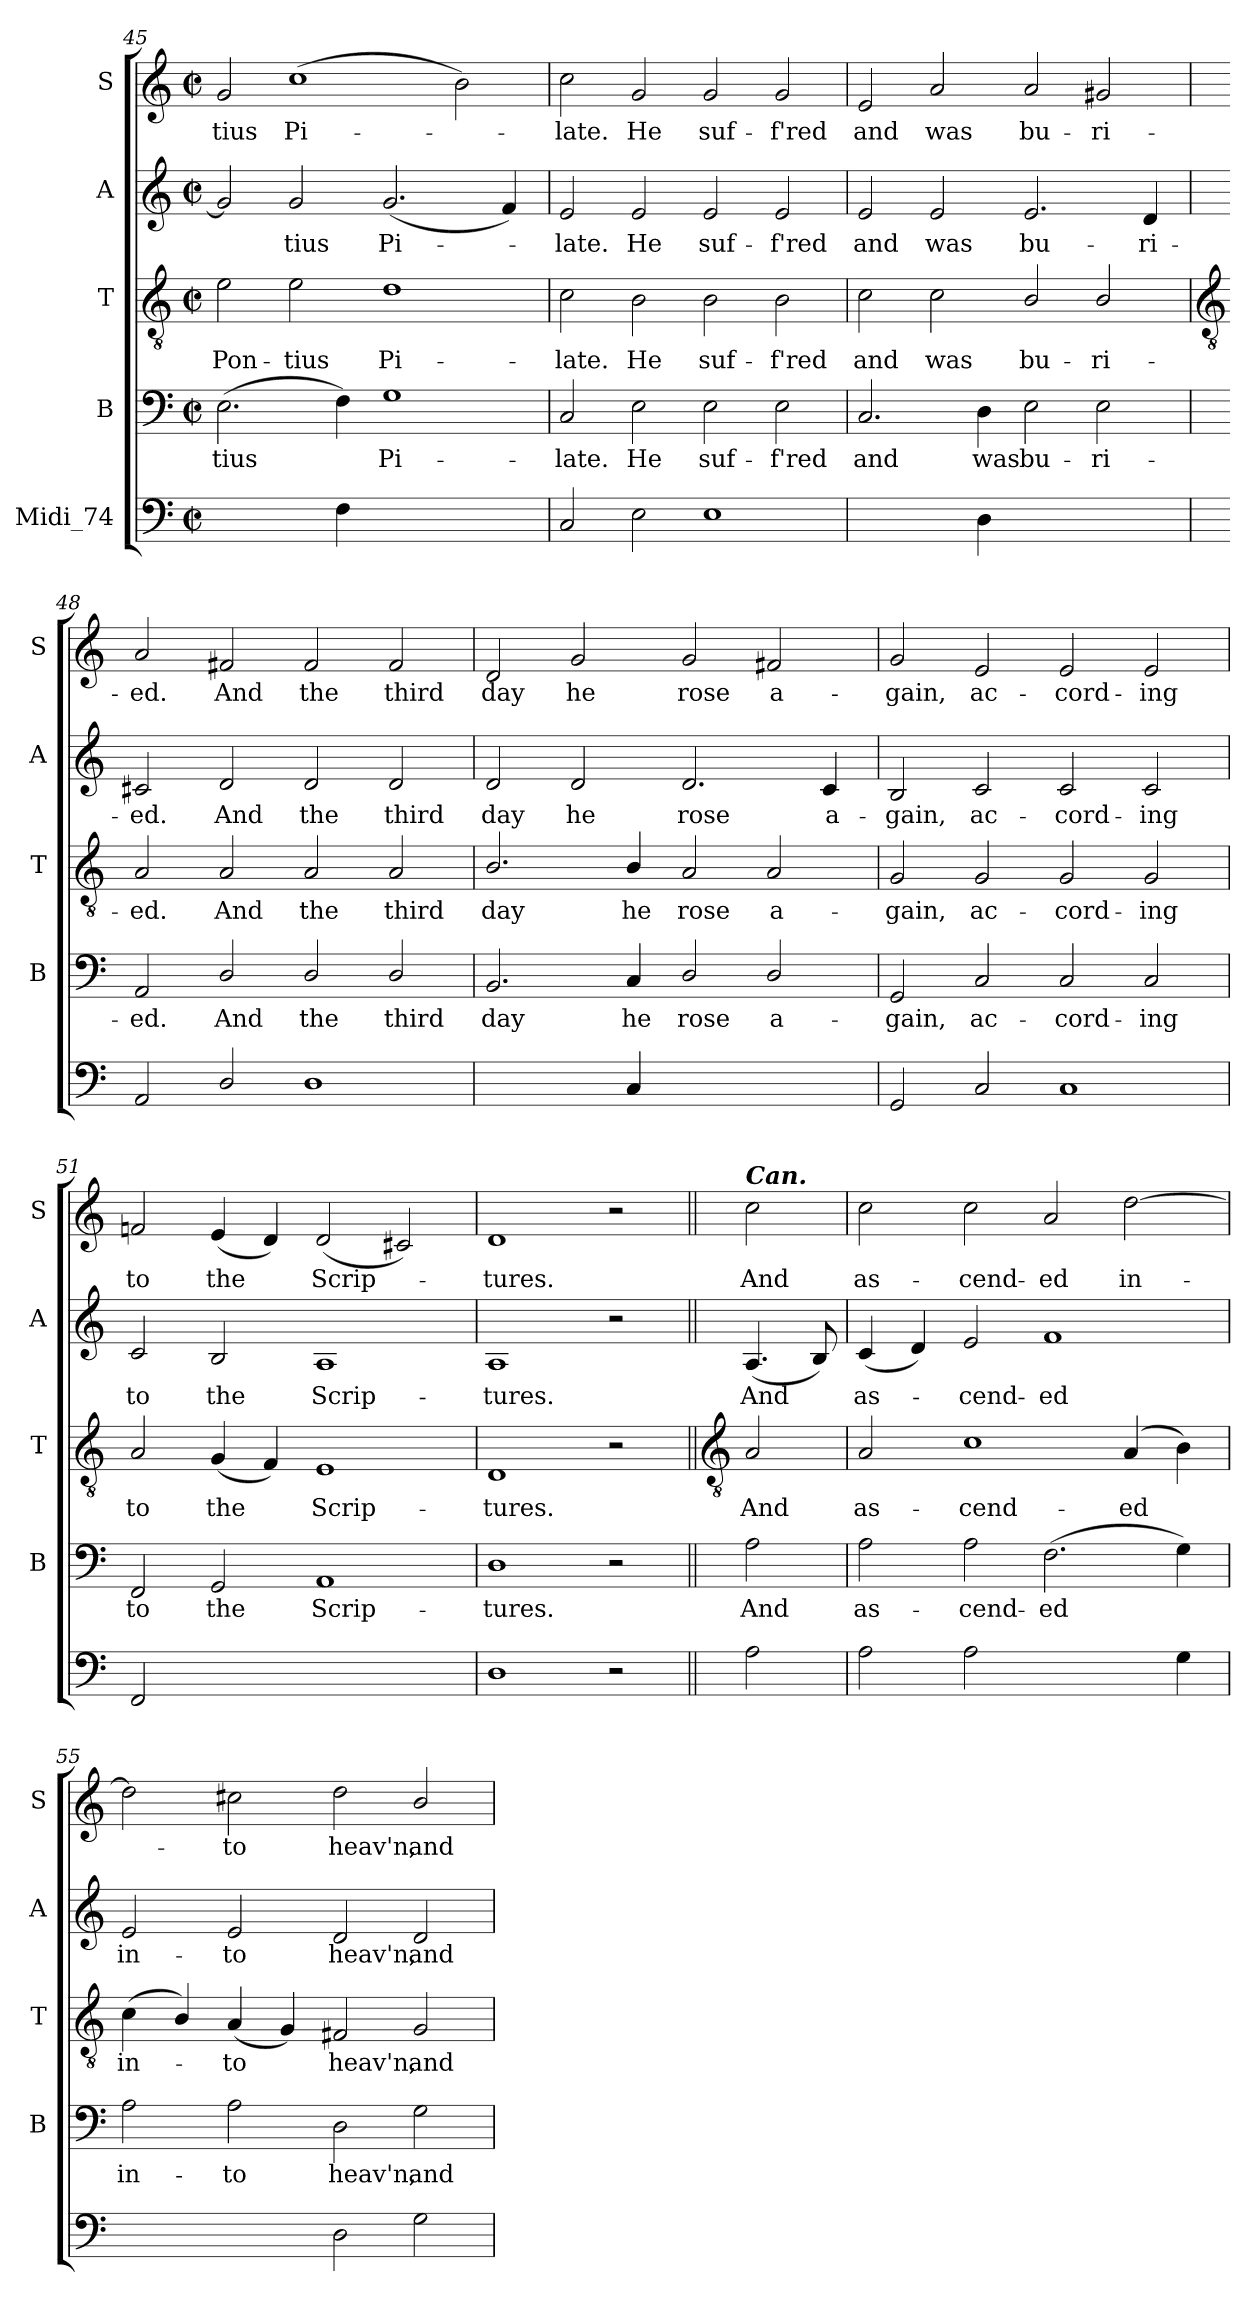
**kern	**text	**kern	**text	**kern	**text	**kern	**text	**kern	**text
*part5	*part5	*part4	*part4	*part3	*part3	*part2	*part2	*part1	*part1
*staff5	*staff5	*staff4	*staff4	*staff3	*staff3	*staff2	*staff2	*staff1	*staff1
*I"Midi_74	*	*I"B	*	*I"T	*	*I"A	*	*I"S	*
*	*	*I'B	*	*I'T	*	*I'A	*	*I'S	*
*clefF4	*	*clefF4	*	*clefGv2	*	*clefG2	*	*clefG2	*
*k[]	*	*k[]	*	*k[]	*	*k[]	*	*k[]	*
*C:	*	*C:	*	*C:	*	*C:	*	*C:	*
*M4/2	*	*M4/2	*	*M4/2	*	*M4/2	*	*M4/2	*
*met(c|)	*	*met(c|)	*	*met(c|)	*	*met(c|)	*	*met(c|)	*
=45	=45	=45	=45	=45	=45	=45	=45	=45	=45
!	!LO:LY:b	!	!LO:LY:b	!	!LO:LY:b	!	!	!	!LO:LY:b
[2Eyy	5	(>2.E	-tius	2e	Pon-	2g]	.	2g	-tius
!	!LO:LY:b	!	!	!	!LO:LY:b	!	!LO:LY:b	!	!LO:LY:b
4Eyy]	6	.	.	2e	-tius	2g	tius	(>1cc	Pi-
4F	.	4F)	.	.	.	.	.	.	.
!	!LO:LY:b	!	!LO:LY:b	!	!LO:LY:b	!	!LO:LY:b	!	!
[2Gyy	4	1G	Pi-	1d	Pi-	(<2.g	Pi-	.	.
!	!LO:LY:b	!	!	!	!	!	!	!	!
2Gyy]	3	.	.	.	.	.	.	2b)	.
.	.	.	.	.	.	4f)	.	.	.
=46	=46	=46	=46	=46	=46	=46	=46	=46	=46
!	!	!	!LO:LY:b	!	!LO:LY:b	!	!LO:LY:b	!	!LO:LY:b
2C	.	2C	-late.	2c	-late.	2e	late.	2cc	late.
!	!	!	!LO:LY:b	!	!LO:LY:b	!	!LO:LY:b	!	!LO:LY:b
2E	.	2E	He	2B	He	2e	He	2g	He
!	!	!	!LO:LY:b	!	!LO:LY:b	!	!LO:LY:b	!	!LO:LY:b
1E	.	2E	suf-	2B	suf-	2e	suf-	2g	suf-
!	!	!	!LO:LY:b	!	!LO:LY:b	!	!LO:LY:b	!	!LO:LY:b
.	.	2E	-f'red	2B	-f'red	2e	-f'red	2g	-f'red
=47	=47	=47	=47	=47	=47	=47	=47	=47	=47
!	!LO:LY:b	!	!LO:LY:b	!	!LO:LY:b	!	!LO:LY:b	!	!LO:LY:b
[2Cyy	5	2.C	and	2c	and	2e	and	2e	and
!	!LO:LY:b	!	!	!	!LO:LY:b	!	!LO:LY:b	!	!LO:LY:b
4Cyy]	6	.	.	2c	was	2e	was	2a	was
!	!	!	!LO:LY:b	!	!	!	!	!	!
4D	.	4D	was	.	.	.	.	.	.
!	!LO:LY:b	!	!LO:LY:b	!	!LO:LY:b	!	!LO:LY:b	!	!LO:LY:b
[2Eyy	4	2E	bu-	2B/	bu-	2.e	bu-	2a	bu-
!	!LO:LY:b	!	!LO:LY:b	!	!LO:LY:b	!	!	!	!LO:LY:b
2Eyy]	3	2E	-ri-	2B/	-ri-	.	.	2g#X	-ri-
!	!	!	!	!	!	!	!LO:LY:b	!	!
.	.	.	.	.	.	4d	-ri-	.	.
!!LO:LB:g=z
=48	=48	=48	=48	=48	=48	=48	=48	=48	=48
*	*	*	*	*clefGv2	*	*	*	*	*
!	!	!	!LO:LY:b	!	!LO:LY:b	!	!LO:LY:b	!	!LO:LY:b
2AA	.	2AA	-ed.	2A	-ed.	2c#X	-ed.	2a	-ed.
!	!	!	!LO:LY:b	!	!LO:LY:b	!	!LO:LY:b	!	!LO:LY:b
2D/	.	2D/	And	2A	And	2d	And	2f#X	And
!	!	!	!LO:LY:b	!	!LO:LY:b	!	!LO:LY:b	!	!LO:LY:b
1D/	.	2D/	the	2A	the	2d	the	2f#	the
!	!	!	!LO:LY:b	!	!LO:LY:b	!	!LO:LY:b	!	!LO:LY:b
.	.	2D/	third	2A	third	2d	third	2f#	third
=49	=49	=49	=49	=49	=49	=49	=49	=49	=49
!	!LO:LY:b	!	!LO:LY:b	!	!LO:LY:b	!	!LO:LY:b	!	!LO:LY:b
[2BByy	5	2.BB	day	2.B/	day	2d	day	2d	day
!	!LO:LY:b	!	!	!	!	!	!LO:LY:b	!	!LO:LY:b
4BByy]	6	.	.	.	.	2d	he	2g	he
!	!	!	!LO:LY:b	!	!LO:LY:b	!	!	!	!
4C	.	4C	he	4B/	he	.	.	.	.
!	!LO:LY:b	!	!LO:LY:b	!	!LO:LY:b	!	!LO:LY:b	!	!LO:LY:b
[2D/yy	4	2D/	rose	2A	rose	2.d	rose	2g	rose
!	!LO:LY:b	!	!LO:LY:b	!	!LO:LY:b	!	!	!	!LO:LY:b
2Dyy]	3	2D/	a-	2A	a-	.	.	2f#X	a-
!	!	!	!	!	!	!	!LO:LY:b	!	!
.	.	.	.	.	.	4c	a-	.	.
=50	=50	=50	=50	=50	=50	=50	=50	=50	=50
!	!	!	!LO:LY:b	!	!LO:LY:b	!	!LO:LY:b	!	!LO:LY:b
2GG	.	2GG	-gain,	2G	-gain,	2B	-gain,	2g	-gain,
!	!	!	!LO:LY:b	!	!LO:LY:b	!	!LO:LY:b	!	!LO:LY:b
2C	.	2C	ac-	2G	ac-	2c	ac-	2e	ac-
!	!	!	!LO:LY:b	!	!LO:LY:b	!	!LO:LY:b	!	!LO:LY:b
1C	.	2C	-cord-	2G	-cord-	2c	-cord-	2e	-cord-
!	!	!	!LO:LY:b	!	!LO:LY:b	!	!LO:LY:b	!	!LO:LY:b
.	.	2C	-ing	2G	-ing	2c	-ing	2e	-ing
=51	=51	=51	=51	=51	=51	=51	=51	=51	=51
!	!	!	!LO:LY:b	!	!LO:LY:b	!	!LO:LY:b	!	!LO:LY:b
2FF	.	2FF	to	2A	to	2c	to	2fn	to
!	!LO:LY:b	!	!LO:LY:b	!	!LO:LY:b	!	!LO:LY:b	!	!LO:LY:b
[4GGyy	6	2GG	the	(<4G	the	2B	the	(<4e	the
!	!LO:LY:b	!	!	!	!	!	!	!	!
4GGyy]	5	.	.	4F)	.	.	.	4d)	.
!	!LO:LY:b	!	!LO:LY:b	!	!LO:LY:b	!	!LO:LY:b	!	!LO:LY:b
[2AAyy	4	1AA	Scrip-	1E	Scrip-	1A	Scrip-	(<2d	Scrip-
!	!LO:LY:b	!	!	!	!	!	!	!	!
2AAyy]	3	.	.	.	.	.	.	2c#X)	.
=52	=52	=52	=52	=52	=52	=52	=52	=52	=52
!	!	!	!LO:LY:b	!	!LO:LY:b	!	!LO:LY:b	!	!LO:LY:b
1D	.	1D	-tures.	1D	-tures.	1A	-tures.	1d	tures.
2r	.	2r	.	2r	.	2r	.	2r	.
!!LO:LB:g=z
=53||	=53||	=53||	=53||	=53||	=53||	=53||	=53||	=53||	=53||
*	*	*	*	*clefGv2	*	*	*	*	*
!	!	!	!	!	!	!	!	!LO:TX:a:Bi:t=Can.	!
!	!	!	!LO:LY:b	!	!LO:LY:b	!	!LO:LY:b	!	!LO:LY:b
2A	.	2A	And	2A	And	(<4.A	And	2cc	And
.	.	.	.	.	.	8B)	.	.	.
=54	=54	=54	=54	=54	=54	=54	=54	=54	=54
!	!	!	!LO:LY:b	!	!LO:LY:b	!	!LO:LY:b	!	!LO:LY:b
2A	.	2A	as-	2A	as-	(<4c	as-	2cc	as-
.	.	.	.	.	.	4d)	.	.	.
!	!	!	!LO:LY:b	!	!LO:LY:b	!	!LO:LY:b	!	!LO:LY:b
2A	.	2A	-cend-	1c	-cend-	2e	cend-	2cc	-cend-
!	!LO:LY:b	!	!LO:LY:b	!	!	!	!LO:LY:b	!	!LO:LY:b
[2Fyy	5	(>2.F	-ed	.	.	1f	-ed	2a	-ed
!	!LO:LY:b	!	!	!	!LO:LY:b	!	!	!	!LO:LY:b
4Fyy]	6	.	.	(<4A	-ed	.	.	[2dd	in-
4G	.	4G)	.	4B)	.	.	.	.	.
=55	=55	=55	=55	=55	=55	=55	=55	=55	=55
!	!LO:LY:b	!	!LO:LY:b	!	!LO:LY:b	!	!LO:LY:b	!	!
[2Ayy	4	2A	in-	(>4c	in-	2e	in-	2dd]	.
.	.	.	.	4B/)	.	.	.	.	.
!	!LO:LY:b	!	!LO:LY:b	!	!LO:LY:b	!	!LO:LY:b	!	!LO:LY:b
2Ayy]	3	2A	-to	(<4A	to	2e	-to	2cc#X	to
.	.	.	.	4G)	.	.	.	.	.
!	!	!	!LO:LY:b	!	!LO:LY:b	!	!LO:LY:b	!	!LO:LY:b
2D	.	2D	heav'n,	2F#X	heav'n,	2d	heav'n,	2dd	heav'n,
!	!	!	!LO:LY:b	!	!LO:LY:b	!	!LO:LY:b	!	!LO:LY:b
2G	.	2G	and	2G	and	2d	and	2b/	and
=	=	=	=	=	=	=	=	=	=
*-	*-	*-	*-	*-	*-	*-	*-	*-	*-
